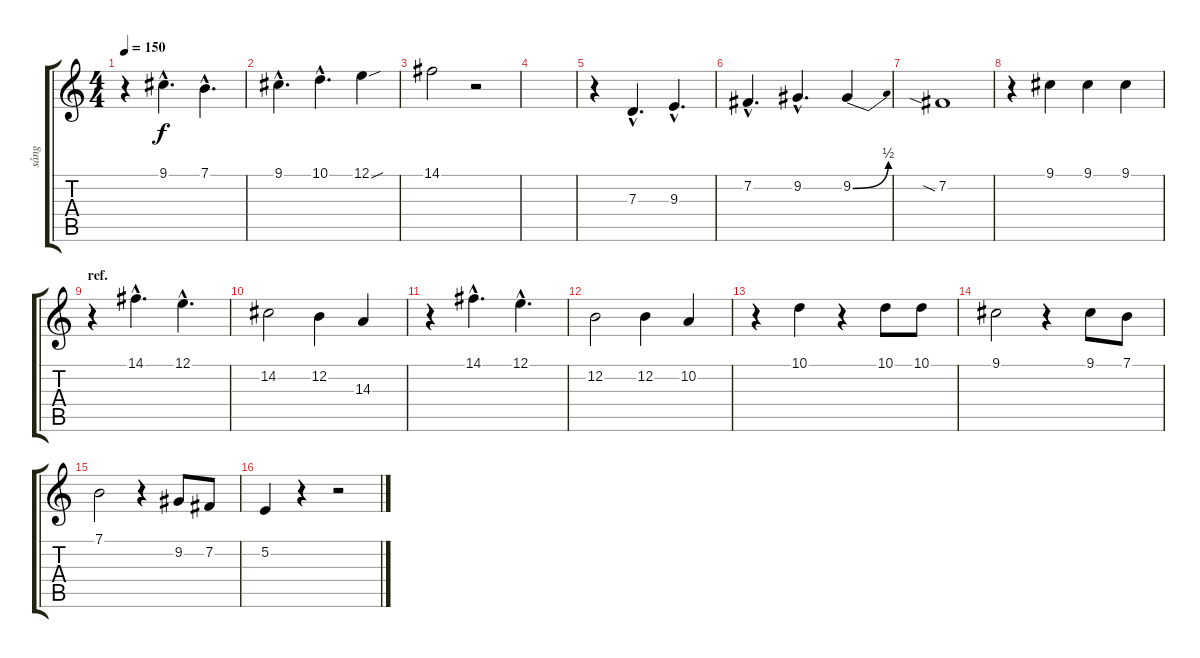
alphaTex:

\track ("sång" "sång") {instrument trumpet}
\staff {score tabs}
\tuning (E4 B3 G3 D3 A2 E2) {hide}
\ts (4 4)
\tempo 150
\clef g2
\ks c
r.4{dy f} 9.1{hac}.4{d} 7.1{hac}.4{d} |
9.1{hac}.4{d} 10.1{hac}.4{d} 12.1{sou}.4 |
14.1.2 r.2 |
|
r.4 7.3{hac}.4{d} 9.3{hac}.4{d} |
7.2{hac}.4{d} 9.2{hac}.4{d} 9.2{be (bend 0 0 60 2)}.4 |
7.2{sia}.1 |
r.4 9.1.4 9.1.4 9.1.4 |
\section ("" "ref.")
r.4 14.1{hac}.4{d} 12.1{hac}.4{d} |
14.2.2 12.2.4 14.3.4 |
r.4 14.1{hac}.4{d} 12.1{hac}.4{d} |
12.2.2 12.2.4 10.2.4 |
r.4 10.1.4 r.4 10.1.8 10.1.8 |
9.1.2 r.4 9.1.8 7.1.8 |
7.1.2 r.4 9.2.8 7.2.8 |
5.2.4 r.4 r.2
